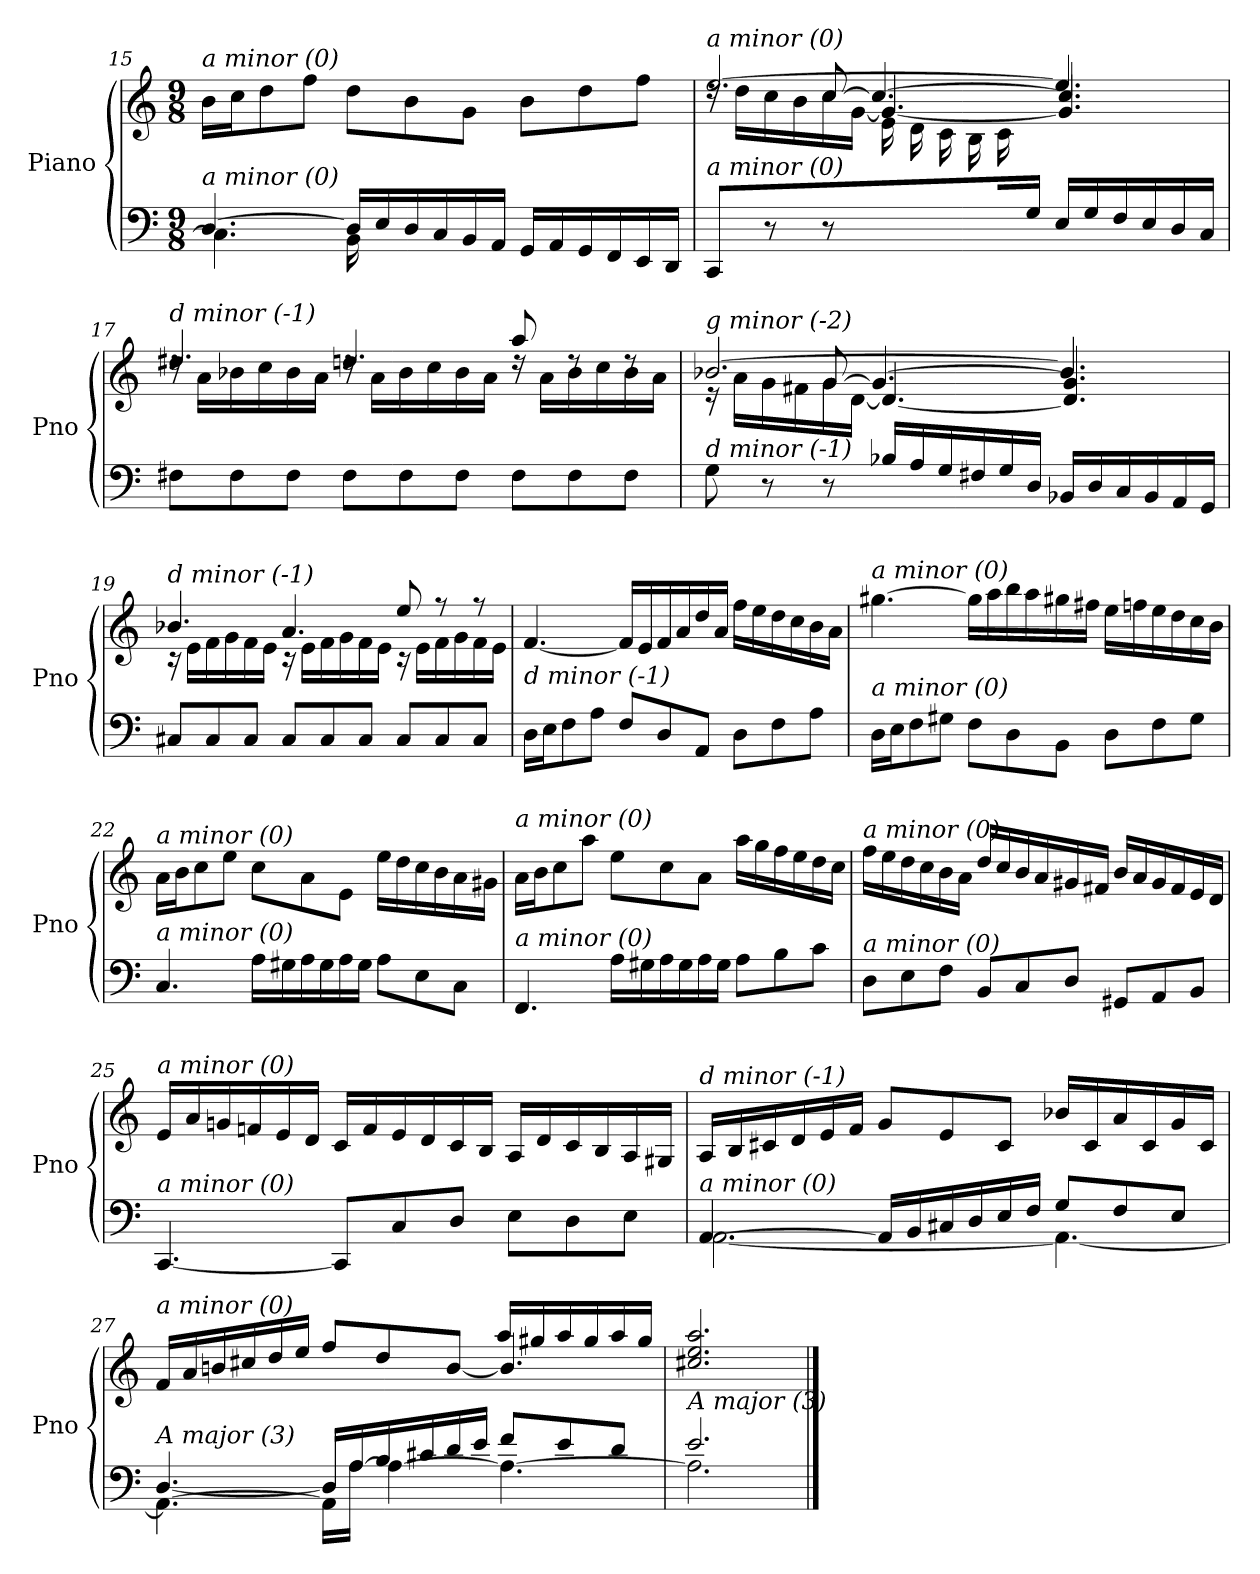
**kern	**kern
*part1	*part1
*staff2	*staff1
*I"Piano	*
*I'Pno	*
*clefF4	*clefG2
*k[]	*k[]
*M9/8	*M9/8
=15	=15
*^	*^
!	!	!LO:TX:i:t=a minor (0)	!
!LO:TX:i:t=a minor (0)	!	!	!
[4.D/	4.C\]	16b\LL	4..ryy
.	.	16cc\J	.
.	.	8dd\	.
.	.	8ff\J	.
16D/LL]	16BB\	8dd\L	.
16E/	2ryy	.	2ryy
16D/	.	8b\	.
16C/	.	.	.
16BB/	.	8g\J	.
16AA/JJ	.	.	.
16GG/LL	.	8b\L	.
16AA/	.	.	.
16GG/	.	8dd\	.
16FF/	8.ryy	.	8.ryy
16EE/	.	8ff\J	.
16DD/JJ	.	.	.
!!LO:PB:g=z
=16	=16	=16	=16
*	*	*^	*^
!	!	!LO:TX:i:t=a minor (0)	!	!	!
!LO:TX:i:t=a minor (0)	!	!	!	!	!
4ryy	8CC/	[2.ee/	16rdd	4ryy	4.ryy
.	.	.	16dd\LL	.	.
.	8r	.	16cc\	.	.
.	.	.	16b\	.	.
2..ryy	8r	.	16cc\	[8cc/	.
.	.	.	[16g\JJ	.	.
.	4ryy	.	4.g/_	4.cc_	16e\LL
.	.	.	.	.	16d\
.	.	.	.	.	16c\
.	.	.	.	.	16B\
.	16ryy	.	.	.	16c\
.	16G/JJ	.	.	.	4..ryy
.	16E/LL	4.ee]	4.g/]	4.cc]	.
.	16G/	.	.	.	.
.	16F/	.	.	.	.
.	16E/	.	.	.	.
.	16D/	.	.	.	.
.	16C/JJ	.	.	.	.
*	*	*	*v	*v	*v
=17	=17	=17	=17
!	!	!LO:TX:i:t=d minor (-1)	!
!LO:TX:i:t=A major (3)	!	!	!
*v	*v	*	*
8F#X\L	4.dd#Xi/	16rdd
.	.	16a\LL
8F#\	.	16b-X\
.	.	16cc\
8F#\J	.	16b-\
.	.	16a\JJ
8F#\L	4.dd/	16rdd
.	.	16a\LL
8F#\	.	16b-\
.	.	16cc\
8F#\J	.	16b-\
.	.	16a\JJ
8F#\L	8aa/	16rdd
.	.	16a\LL
8F#\	8rdd	16b-\
.	.	16cc\
8F#\J	8rdd	16b-\
.	.	16a\JJ
!!LO:LB:g=z
=18	=18	=18
*^	*	*^
!	!	!LO:TX:i:t=g minor (-2)	!	!
!LO:TX:i:t=d minor (-1)	!	!	!	!
4ryy	8G\	[2.b-X/	16r	4ryy
.	.	.	16a\LL	.
.	8r	.	16g\	.
.	.	.	16f#X\	.
2..ryy	8r	.	16g\	[8g/
.	.	.	[16d\JJ	.
.	16B-X/LL	.	4.d/_	4.g_
.	16A/	.	.	.
.	16G/	.	.	.
.	16F#X/	.	.	.
.	16G/	.	.	.
.	16D/JJ	.	.	.
.	16BB-X/LL	4.b-]	4.d/]	4.g]
.	16D/	.	.	.
.	16C/	.	.	.
.	16BB-/	.	.	.
.	16AA/	.	.	.
.	16GG/JJ	.	.	.
*	*	*	*v	*v
=19	=19	=19	=19
!	!	!LO:TX:i:t=d minor (-1)	!
!LO:TX:i:t=D major (2)	!	!	!
*v	*v	*	*
8C#X/L	4.b-X/	16r
.	.	16e\LL
8C#/	.	16f\
.	.	16g\
8C#/J	.	16f\
.	.	16e\JJ
8C#/L	4.a/	16r
.	.	16e\LL
8C#/	.	16f\
.	.	16g\
8C#/J	.	16f\
.	.	16e\JJ
8C#/L	8ee/	16r
.	.	16e\LL
8C#/	8r	16f\
.	.	16g\
8C#/J	8r	16f\
.	.	16e\JJ
!!LO:LB:g=z
=20	=20	=20
!	!LO:TX:i:t=a minor (0)	!
!LO:TX:i:t=d minor (-1)	!	!
*	*v	*v
16D\LL	[4.f/
16E\J	.
8F\	.
8A\J	.
8F/L	16f/LL]
.	16e/
8D/	16f/
.	16a/
8AA/J	16dd/
.	16a/JJ
8D\L	16ff\LL
.	16ee\
8F\	16dd\
.	16cc\
8A\J	16b\
.	16a\JJ
=21	=21
!	!LO:TX:i:t=a minor (0)
!LO:TX:i:t=a minor (0)	!
16D\LL	[4.gg#X\
16E\J	.
8F\	.
8G#X\J	.
8F\L	16gg#\LL]
.	16aa\
8D\	16bb\
.	16aa\
8BB\J	16gg#X\
.	16ff#X\JJ
8D\L	16ee\LL
.	16ffn\
8F\	16ee\
.	16dd\
8G#\J	16cc\
.	16b\JJ
=22	=22
!	!LO:TX:i:t=a minor (0)
!LO:TX:i:t=a minor (0)	!
4.C/	16a\LL
.	16b\J
.	8cc\
.	8ee\J
16A\LL	8cc\L
16G#X\	.
16A\	8a\
16G#\	.
16A\	8e\J
16G#\JJ	.
8A\L	16ee\LL
.	16dd\
8E\	16cc\
.	16b\
8C\J	16a\
.	16g#X\JJ
!!LO:LB:g=z
=23	=23
!	!LO:TX:i:t=a minor (0)
!LO:TX:i:t=a minor (0)	!
4.FF/	16a\LL
.	16b\J
.	8cc\
.	8aa\J
16A\LL	8ee\L
16G#X\	.
16A\	8cc\
16G#\	.
16A\	8a\J
16G#\JJ	.
8A\L	16aa\LL
.	16gg\
8B\	16ff\
.	16ee\
8c\J	16dd\
.	16cc\JJ
=24	=24
!	!LO:TX:i:t=a minor (0)
!LO:TX:i:t=a minor (0)	!
8D\L	16ff\LL
.	16ee\
8E\	16dd\
.	16cc\
8F\J	16b\
.	16a\JJ
8BB/L	16dd/LL
.	16cc/
8C/	16b/
.	16a/
8D/J	16g#X/
.	16f#X/JJ
8GG#X/L	16b/LL
.	16a/
8AA/	16g#/
.	16f#/
8BB/J	16e/
.	16d/JJ
!!LO:LB:g=z
=25	=25
!	!LO:TX:i:t=a minor (0)
!LO:TX:i:t=a minor (0)	!
[4.CC/	16e/LL
.	16a/
.	16gn/
.	16fn/
.	16e/
.	16d/JJ
8CC/L]	16c/LL
.	16f/
8C/	16e/
.	16d/
8D/J	16c/
.	16B/JJ
8E\L	16A/LL
.	16d/
8D\	16c/
.	16B/
8E\J	16A/
.	16G#X/JJ
!!LO:LB:g=z
=26	=26
*^	*
!	!	!LO:TX:i:t=d minor (-1)
!LO:TX:i:t=a minor (0)	!	!
[4.AA/	[2.AA\	16A/LL
.	.	16B/
.	.	16c#X/
.	.	16d/
.	.	16e/
.	.	16f/JJ
16AA/LL]	.	8g/L
16BB/	.	.
16C#X/	.	8e/
16D/	.	.
16E/	.	8c#/J
16F/JJ	.	.
8G/L	4.AA\_	16b-X/LL
.	.	16c#/
8F/	.	16a/
.	.	16c#/
8E/J	.	16g/
.	.	16c#/JJ
=27	=27	=27
*	*^	*^
!	!	!	!LO:TX:i:t=a minor (0)	!
!LO:TX:i:t=A major (3)	!	!	!	!
2.ryy	[4.D/	4.AA\_	16f/LL	2.ryy
.	.	.	16a/	.
.	.	.	16bn/	.
.	.	.	16cc#X/	.
.	.	.	16dd/	.
.	.	.	16ee/JJ	.
.	16D/LL]	16AA\LL]	8ff/L	.
.	16A/	[16A\JJ	.	.
.	16B/	4A\_	8dd/	.
.	16c#X/	.	.	.
.	16d/	.	[8b/J	.
.	16e/JJ	.	.	.
4.ryy	8f/L	4.A\_	4.b/]	16aa/LL
.	.	.	.	16gg#X/
.	8e/	.	.	16aa/
.	.	.	.	16gg#/
.	8d/J	.	.	16aa/
.	.	.	.	16gg#/JJ
*	*v	*v	*	*
=28	=28	=28	=28
!	!	!LO:TX:i:t=A major (3)	!
!LO:TX:i:t=A major (3)	!	!	!
*	*	*v	*v
2.e/	2.A\]	2.cc#X/ 2.ee/ 2.aa/
*v	*v	*
==	==
*-	*-
